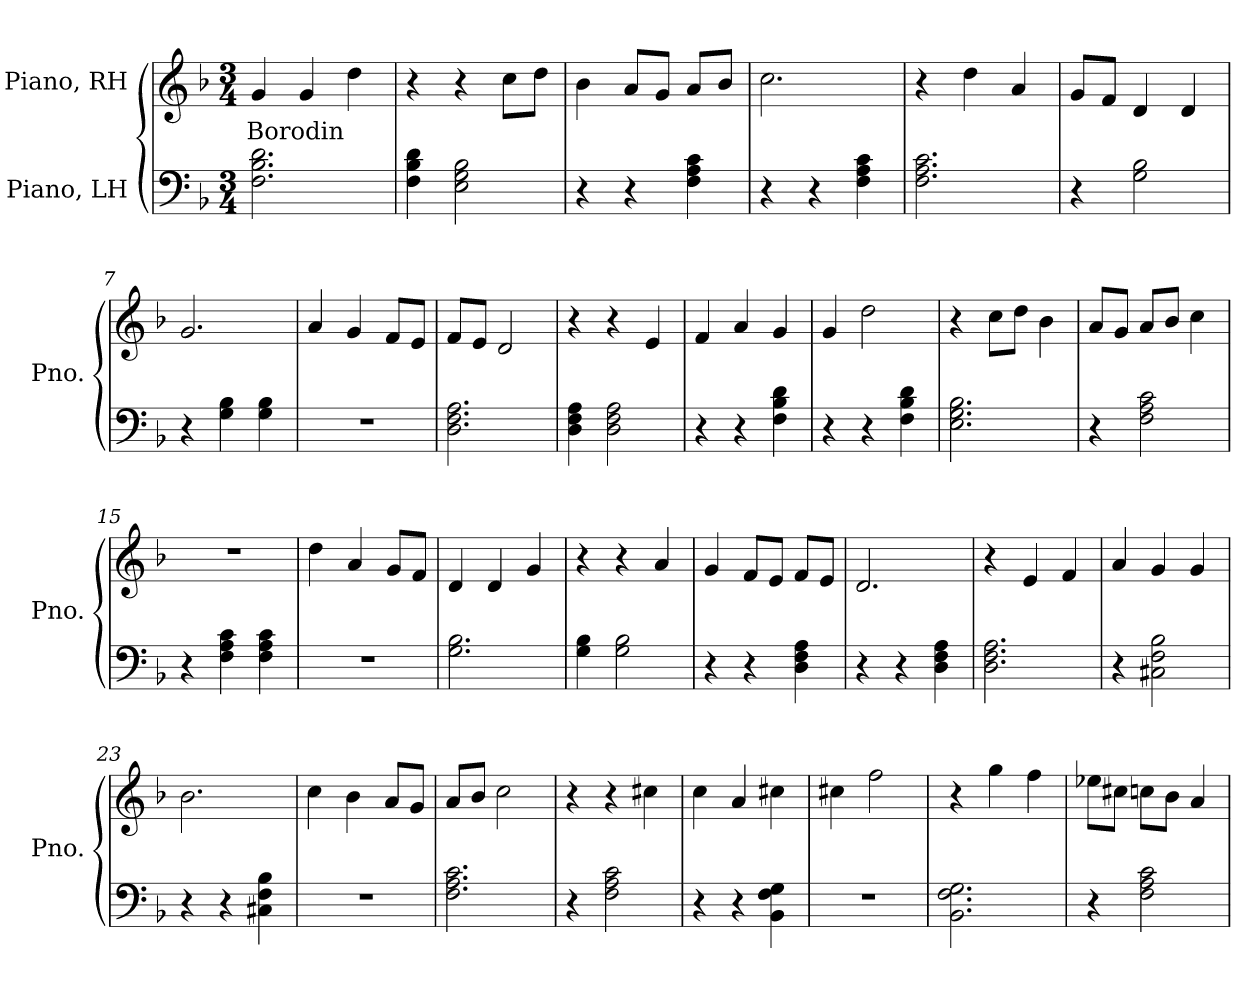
**kern	**kern	**text
*part2	*part1	*part1
*staff2	*staff1	*staff1
*I"Piano, LH	*I"Piano, RH	*
*I'Pno.	*I'Pno.	*
*clefF4	*clefG2	*
*k[b-]	*k[b-]	*
*M3/4	*M3/4	*
*MM120	*MM120	*
=1	=1	=1
!	!	!LO:LY:b
2.F\ 2.B-\ 2.d\	4g/	Borodin
.	4g/	.
.	4dd\	.
=2	=2	=2
4F\ 4B-\ 4d\	4r	.
2E\ 2G\ 2B-\	4r	.
.	8cc\L	.
.	8dd\J	.
=3	=3	=3
4r	4b-\	.
4r	8a/L	.
.	8g/J	.
4F\ 4A\ 4c\	8a/L	.
.	8b-/J	.
=4	=4	=4
4r	2.cc\	.
4r	.	.
4F\ 4A\ 4c\	.	.
=5	=5	=5
2.F\ 2.A\ 2.c\	4r	.
.	4dd\	.
.	4a/	.
=6	=6	=6
4r	8g/L	.
.	8f/J	.
2G\ 2B-\	4d/	.
.	4d/	.
=7	=7	=7
4r	2.g/	.
4G\ 4B-\	.	.
4G\ 4B-\	.	.
=8	=8	=8
2.r	4a/	.
.	4g/	.
.	8f/L	.
.	8e/J	.
!!LO:LB:g=z
=9	=9	=9
2.D\ 2.F\ 2.A\	8f/L	.
.	8e/J	.
.	2d/	.
=10	=10	=10
4D\ 4F\ 4A\	4r	.
2D\ 2F\ 2A\	4r	.
.	4e/	.
=11	=11	=11
4r	4f/	.
4r	4a/	.
4F\ 4B-\ 4d\	4g/	.
=12	=12	=12
4r	4g/	.
4r	2dd\	.
4F\ 4B-\ 4d\	.	.
=13	=13	=13
2.E\ 2.G\ 2.B-\	4r	.
.	8cc\L	.
.	8dd\J	.
.	4b-\	.
=14	=14	=14
4r	8a/L	.
.	8g/J	.
2F\ 2A\ 2c\	8a/L	.
.	8b-/J	.
.	4cc\	.
=15	=15	=15
4r	2.r	.
4F\ 4A\ 4c\	.	.
4F\ 4A\ 4c\	.	.
=16	=16	=16
2.r	4dd\	.
.	4a/	.
.	8g/L	.
.	8f/J	.
=17	=17	=17
2.G\ 2.B-\	4d/	.
.	4d/	.
.	4g/	.
!!LO:LB:g=z
=18	=18	=18
4G\ 4B-\	4r	.
2G\ 2B-\	4r	.
.	4a/	.
=19	=19	=19
4r	4g/	.
4r	8f/L	.
.	8e/J	.
4D\ 4F\ 4A\	8f/L	.
.	8e/J	.
=20	=20	=20
4r	2.d/	.
4r	.	.
4D\ 4F\ 4A\	.	.
=21	=21	=21
2.D\ 2.F\ 2.A\	4r	.
.	4e/	.
.	4f/	.
=22	=22	=22
4r	4a/	.
2C#X\ 2F\ 2B-\	4g/	.
.	4g/	.
=23	=23	=23
4r	2.b-\	.
4r	.	.
4C#X\ 4F\ 4B-\	.	.
=24	=24	=24
2.r	4cc\	.
.	4b-\	.
.	8a/L	.
.	8g/J	.
=25	=25	=25
2.F\ 2.A\ 2.c\	8a/L	.
.	8b-/J	.
.	2cc\	.
=26	=26	=26
4r	4r	.
2F\ 2A\ 2c\	4r	.
.	4cc#X\	.
!!LO:LB:g=z
=27	=27	=27
4r	4cc\	.
4r	4a/	.
4BB-\ 4F\ 4G\	4cc#X\	.
=28	=28	=28
2.r	4cc#X\	.
.	2ff\	.
=29	=29	=29
2.BB-\ 2.F\ 2.G\	4r	.
.	4gg\	.
.	4ff\	.
=30	=30	=30
4r	8ee-X\L	.
.	8cc#X\J	.
2F\ 2A\ 2c\	8ccn\L	.
.	8b-\J	.
.	4a/	.
=	=	=
*-	*-	*-
